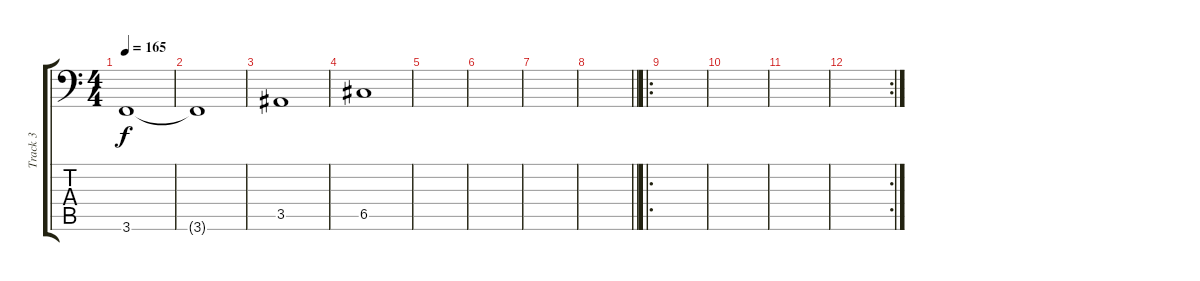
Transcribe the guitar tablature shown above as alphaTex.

\track ("Track 3" "Track 3") {instrument electricbasspick}
\staff {score tabs}
\tuning (D3 A2 F2 C2 G1 D1) {hide}
\ts (4 4)
\tempo 165
\clef f4
\ks c
3.6.1{dy f instrument electricbasspick} |
3.6{t}.1 |
3.5.1 |
6.5.1 |
|
|
|
\barLineRight lightlight
|
\ro
|
|
|
\rc 2
